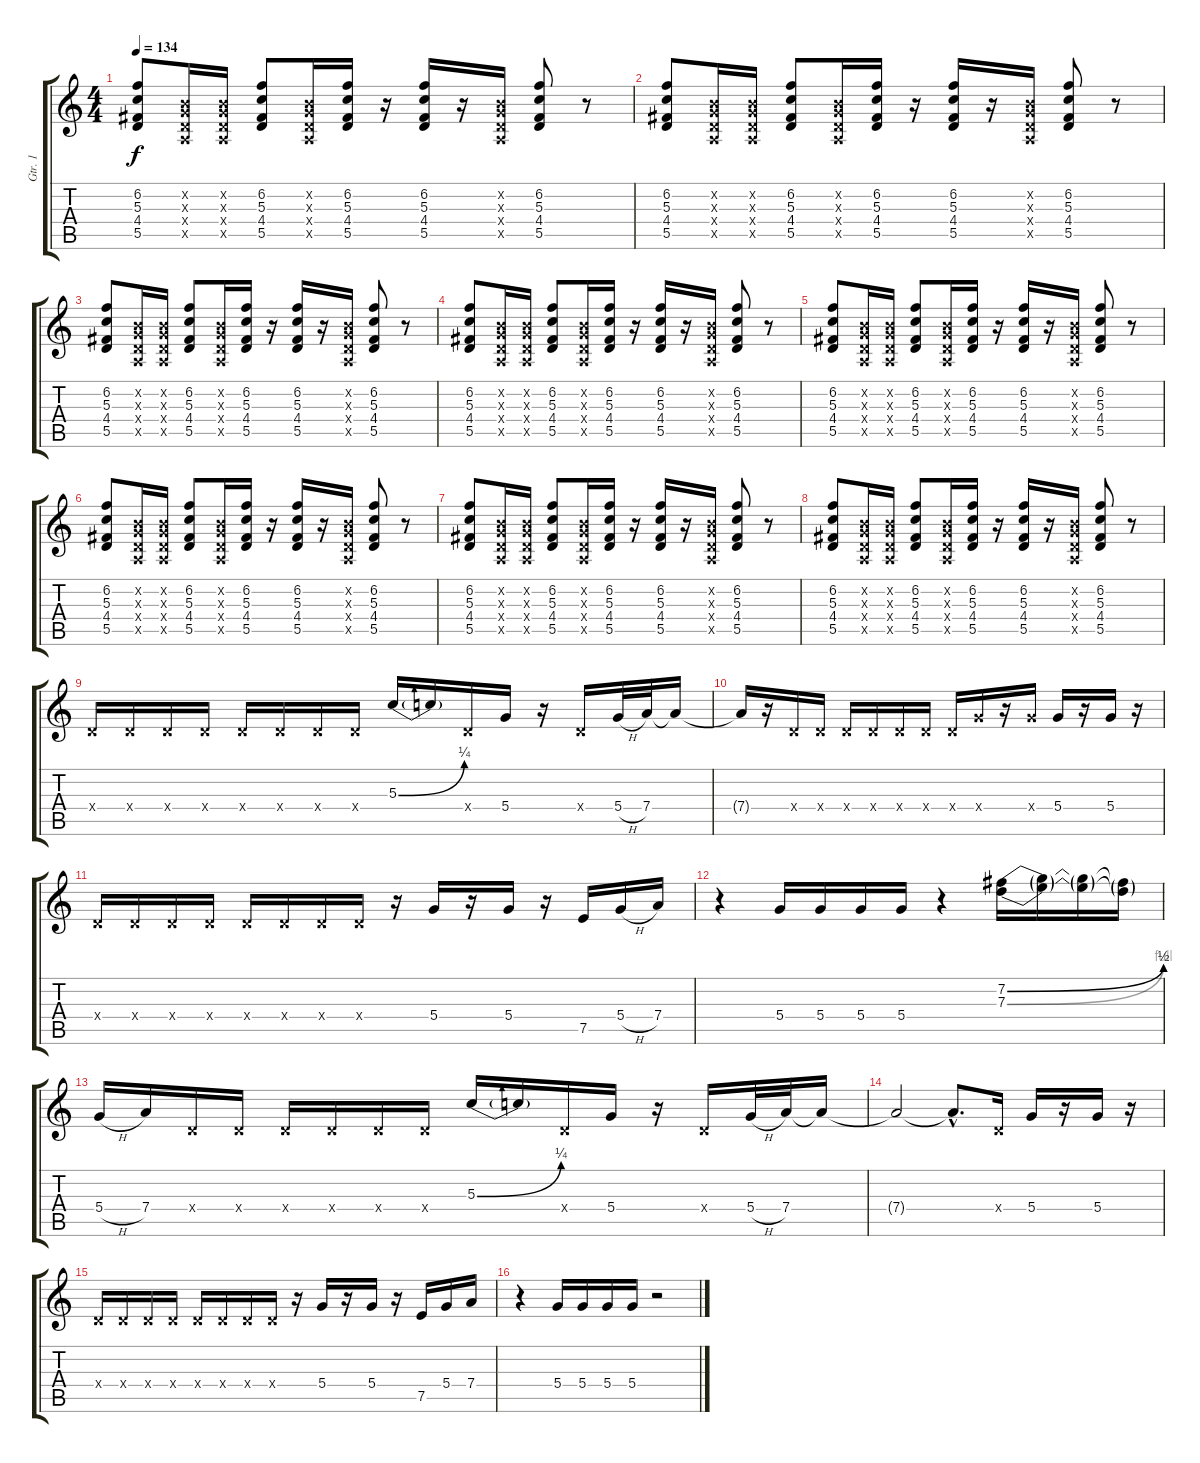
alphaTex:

\track ("Gtr. 1" "Gtr. 1") {instrument electricguitarclean}
\staff {score tabs}
\tuning (E4 B3 G3 D3 A2 E2) {hide}
\ts (4 4)
\tempo 134
\clef g2
\ks c
(6.2 5.3 4.4 5.5).8{dy f} (0.2{x} 0.3{x} 0.4{x} 0.5{x}).16 (0.2{x} 0.3{x} 0.4{x} 0.5{x}).16 (6.2 5.3 4.4 5.5).8 (0.2{x} 0.3{x} 0.4{x} 0.5{x}).16 (6.2 5.3 4.4 5.5).16 r.16 (6.2 5.3 4.4 5.5).16 r.16 (0.2{x} 0.3{x} 0.4{x} 0.5{x}).16 (6.2 5.3 4.4 5.5).8 r.8 |
(6.2 5.3 4.4 5.5).8 (0.2{x} 0.3{x} 0.4{x} 0.5{x}).16 (0.2{x} 0.3{x} 0.4{x} 0.5{x}).16 (6.2 5.3 4.4 5.5).8 (0.2{x} 0.3{x} 0.4{x} 0.5{x}).16 (6.2 5.3 4.4 5.5).16 r.16 (6.2 5.3 4.4 5.5).16 r.16 (0.2{x} 0.3{x} 0.4{x} 0.5{x}).16 (6.2 5.3 4.4 5.5).8 r.8 |
(6.2 5.3 4.4 5.5).8 (0.2{x} 0.3{x} 0.4{x} 0.5{x}).16 (0.2{x} 0.3{x} 0.4{x} 0.5{x}).16 (6.2 5.3 4.4 5.5).8 (0.2{x} 0.3{x} 0.4{x} 0.5{x}).16 (6.2 5.3 4.4 5.5).16 r.16 (6.2 5.3 4.4 5.5).16 r.16 (0.2{x} 0.3{x} 0.4{x} 0.5{x}).16 (6.2 5.3 4.4 5.5).8 r.8 |
(6.2 5.3 4.4 5.5).8 (0.2{x} 0.3{x} 0.4{x} 0.5{x}).16 (0.2{x} 0.3{x} 0.4{x} 0.5{x}).16 (6.2 5.3 4.4 5.5).8 (0.2{x} 0.3{x} 0.4{x} 0.5{x}).16 (6.2 5.3 4.4 5.5).16 r.16 (6.2 5.3 4.4 5.5).16 r.16 (0.2{x} 0.3{x} 0.4{x} 0.5{x}).16 (6.2 5.3 4.4 5.5).8 r.8 |
(6.2 5.3 4.4 5.5).8 (0.2{x} 0.3{x} 0.4{x} 0.5{x}).16 (0.2{x} 0.3{x} 0.4{x} 0.5{x}).16 (6.2 5.3 4.4 5.5).8 (0.2{x} 0.3{x} 0.4{x} 0.5{x}).16 (6.2 5.3 4.4 5.5).16 r.16 (6.2 5.3 4.4 5.5).16 r.16 (0.2{x} 0.3{x} 0.4{x} 0.5{x}).16 (6.2 5.3 4.4 5.5).8 r.8 |
(6.2 5.3 4.4 5.5).8 (0.2{x} 0.3{x} 0.4{x} 0.5{x}).16 (0.2{x} 0.3{x} 0.4{x} 0.5{x}).16 (6.2 5.3 4.4 5.5).8 (0.2{x} 0.3{x} 0.4{x} 0.5{x}).16 (6.2 5.3 4.4 5.5).16 r.16 (6.2 5.3 4.4 5.5).16 r.16 (0.2{x} 0.3{x} 0.4{x} 0.5{x}).16 (6.2 5.3 4.4 5.5).8 r.8 |
(6.2 5.3 4.4 5.5).8 (0.2{x} 0.3{x} 0.4{x} 0.5{x}).16 (0.2{x} 0.3{x} 0.4{x} 0.5{x}).16 (6.2 5.3 4.4 5.5).8 (0.2{x} 0.3{x} 0.4{x} 0.5{x}).16 (6.2 5.3 4.4 5.5).16 r.16 (6.2 5.3 4.4 5.5).16 r.16 (0.2{x} 0.3{x} 0.4{x} 0.5{x}).16 (6.2 5.3 4.4 5.5).8 r.8 |
(6.2 5.3 4.4 5.5).8 (0.2{x} 0.3{x} 0.4{x} 0.5{x}).16 (0.2{x} 0.3{x} 0.4{x} 0.5{x}).16 (6.2 5.3 4.4 5.5).8 (0.2{x} 0.3{x} 0.4{x} 0.5{x}).16 (6.2 5.3 4.4 5.5).16 r.16 (6.2 5.3 4.4 5.5).16 r.16 (0.2{x} 0.3{x} 0.4{x} 0.5{x}).16 (6.2 5.3 4.4 5.5).8 r.8 |
0.4{x}.16 0.4{x}.16 0.4{x}.16 0.4{x}.16 0.4{x}.16 0.4{x}.16 0.4{x}.16 0.4{x}.16 5.3{be (bend 0 0 60 1)}.16 5.3{t}.16 0.4{x}.16 5.4.16 r.16 0.4{x}.16 5.4{h}.32 7.4.32 7.4{t}.16 |
7.4{t}.16 r.16 0.4{x}.16 0.4{x}.16 0.4{x}.16 0.4{x}.16 0.4{x}.16 0.4{x}.16 0.4{x}.16 5.4{x}.16 r.16 5.4{x}.16 5.4.16 r.16 5.4.16 r.16 |
0.4{x}.16 0.4{x}.16 0.4{x}.16 0.4{x}.16 0.4{x}.16 0.4{x}.16 0.4{x}.16 0.4{x}.16 r.16 5.4.16 r.16 5.4.16 r.16 7.5.16 5.4{h}.16 7.4.16 |
r.4 5.4.16 5.4.16 5.4.16 5.4.16 r.4 (7.2{be (bend 0 0 60 2)} 7.3{be (bend 0 0 60 4)}).16 (7.2{t} 7.3{t}).16 (7.2{t} 7.3{t}).16 (7.2{t} 7.3{t}).16 |
5.4{h}.16 7.4.16 0.4{x}.16 0.4{x}.16 0.4{x}.16 0.4{x}.16 0.4{x}.16 0.4{x}.16 5.3{be (bend 0 0 60 1)}.16 5.3{t}.16 0.4{x}.16 5.4.16 r.16 0.4{x}.16 5.4{h}.32 7.4.32 7.4{t}.16 |
7.4{t}.2 7.4{hac t}.8{d} 0.4{x}.16 5.4.16 r.16 5.4.16 r.16 |
0.4{x}.16 0.4{x}.16 0.4{x}.16 0.4{x}.16 0.4{x}.16 0.4{x}.16 0.4{x}.16 0.4{x}.16 r.16 5.4.16 r.16 5.4.16 r.16 7.5.16 5.4.16 7.4.16 |
r.4 5.4.16 5.4.16 5.4.16 5.4.16 r.2
